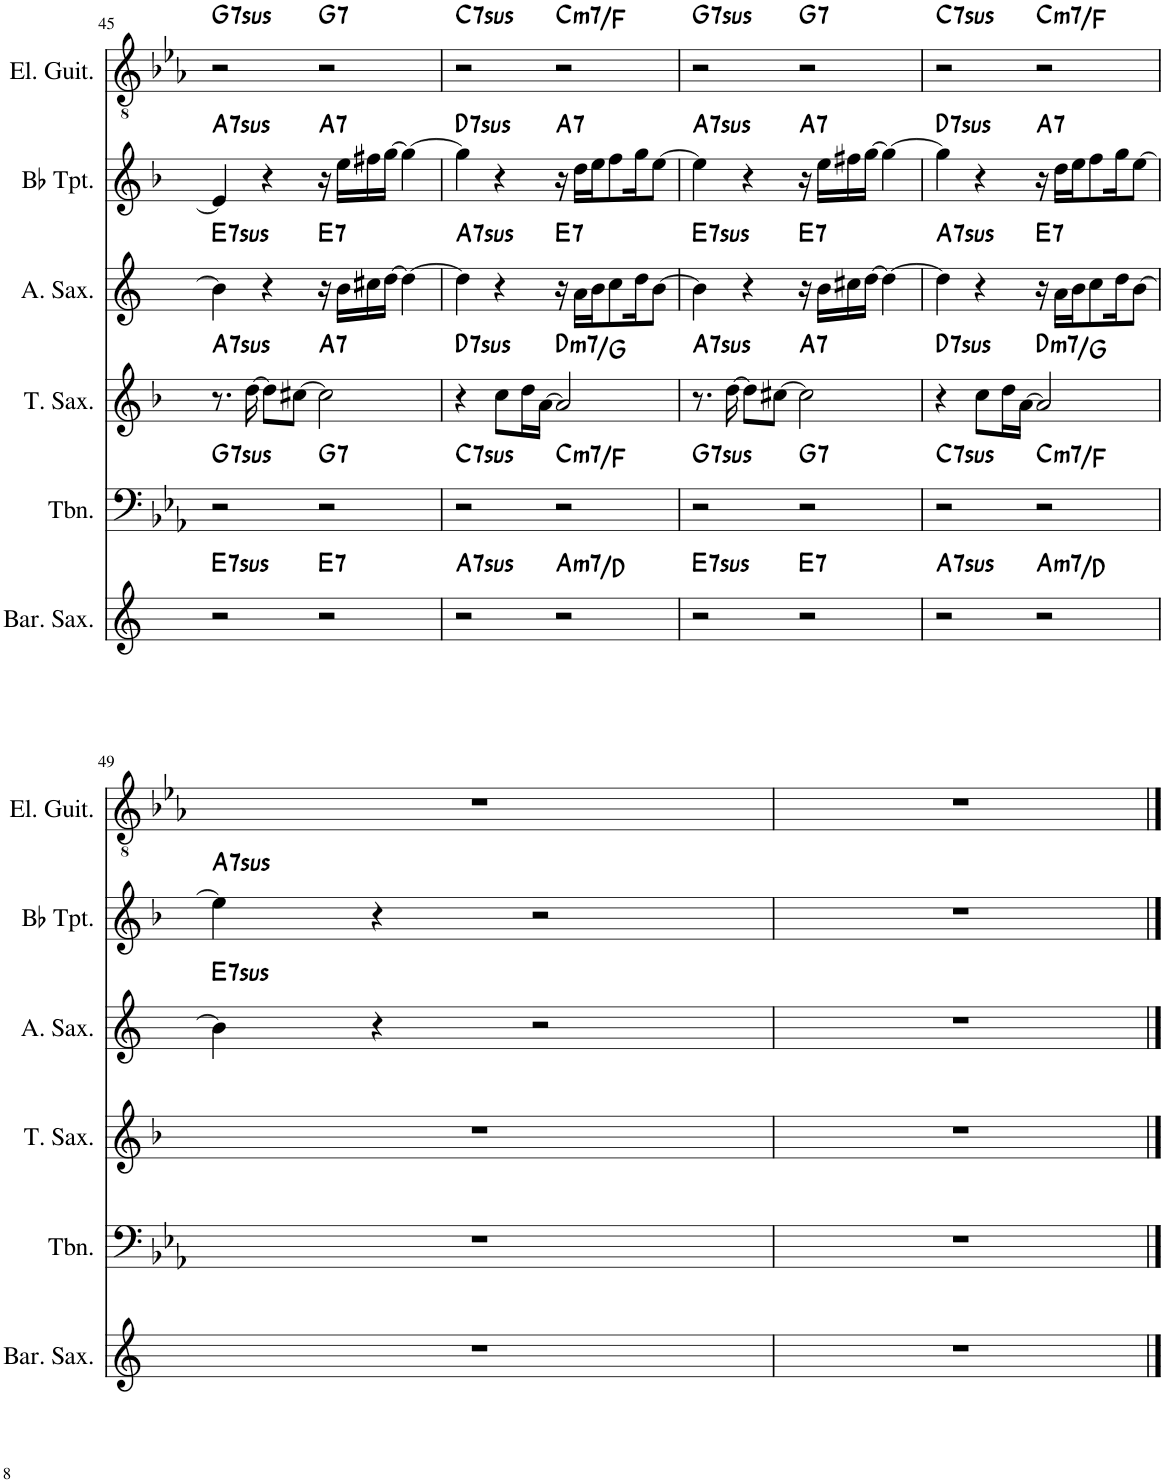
**kern	**harte	**kern	**harte	**kern	**harte	**kern	**harte	**kern	**harte	**kern	**harte
*part6	*part6	*part5	*part5	*part4	*part4	*part3	*part3	*part2	*part2	*part1	*part1
*staff6	*	*staff5	*	*staff4	*	*staff3	*	*staff2	*	*staff1	*
*I"Baritone Saxophone	*	*I"Trombone	*	*I"Tenor Saxophone	*	*I"Alto Saxophone	*	*I"Bb Trumpet	*	*I"Electric Guitar	*
*I'Bar. Sax.	*	*I'Tbn.	*	*I'T. Sax.	*	*I'A. Sax.	*	*I'Bb Tpt.	*	*I'El. Guit.	*
!!LO:PB:g=z
*clefG2	*	*clefF4	*	*clefG2	*	*clefG2	*	*clefG2	*	*clefGv2	*
*Trd12c21	*	*	*	*Trd8c14	*	*Trd5c9	*	*Trd1c2	*	*	*
*k[]	*	*k[b-e-a-]	*	*k[b-]	*	*k[]	*	*k[b-]	*	*k[b-e-a-]	*
*M4/4	*	*M4/4	*	*M4/4	*	*M4/4	*	*M4/4	*	*M4/4	*
=45	=45	=45	=45	=45	=45	=45	=45	=45	=45	=45	=45
!	!LO:H:kt=7sus	!	!LO:H:kt=7sus	!	!LO:H:kt=7sus	!	!LO:H:kt=7sus	!	!LO:H:kt=7sus	!	!LO:H:kt=7sus
2r	E:sus4(7)	2r	G:sus4(7)	8.r	A:sus4(7)	4b\]	E:sus4(7)	4e/]	A:sus4(7)	2r	G:sus4(7)
.	.	.	.	[16dd\	.	.	.	.	.	.	.
.	.	.	.	8dd\L]	.	4r	.	4r	.	.	.
.	.	.	.	[8cc#X\J	.	.	.	.	.	.	.
!	!LO:H:kt=7	!	!LO:H:kt=7	!	!LO:H:kt=7	!	!LO:H:kt=7	!	!LO:H:kt=7	!	!LO:H:kt=7
2r	E:7	2r	G:7	2cc#\]	A:7	16r	E:7	16r	A:7	2r	G:7
.	.	.	.	.	.	16b\LL	.	16ee\LL	.	.	.
.	.	.	.	.	.	16cc#X\	.	16ff#X\	.	.	.
.	.	.	.	.	.	[16dd\JJ	.	[16gg\JJ	.	.	.
.	.	.	.	.	.	4dd\_	.	4gg\_	.	.	.
=46	=46	=46	=46	=46	=46	=46	=46	=46	=46	=46	=46
!	!LO:H:kt=7sus	!	!LO:H:kt=7sus	!	!LO:H:kt=7sus	!	!LO:H:kt=7sus	!	!LO:H:kt=7sus	!	!LO:H:kt=7sus
2r	A:sus4(7)	2r	C:sus4(7)	4r	D:sus4(7)	4dd\]	A:sus4(7)	4gg\]	D:sus4(7)	2r	C:sus4(7)
.	.	.	.	8cc\L	.	4r	.	4r	.	.	.
.	.	.	.	16dd\L	.	.	.	.	.	.	.
.	.	.	.	[16a\JJ	.	.	.	.	.	.	.
!	!LO:H:kt=m7	!	!LO:H:kt=m7	!	!LO:H:kt=m7	!	!LO:H:kt=7	!	!LO:H:kt=7	!	!LO:H:kt=m7
2r	A:min7/4	2r	C:min7/4	2a/]	D:min7/4	16r	E:7	16r	A:7	2r	C:min7/4
.	.	.	.	.	.	16a\LL	.	16dd\LL	.	.	.
.	.	.	.	.	.	16b\J	.	16ee\J	.	.	.
.	.	.	.	.	.	8cc\	.	8ff\	.	.	.
.	.	.	.	.	.	16dd\K	.	16gg\K	.	.	.
.	.	.	.	.	.	[8b\J	.	[8ee\J	.	.	.
=47	=47	=47	=47	=47	=47	=47	=47	=47	=47	=47	=47
!	!LO:H:kt=7sus	!	!LO:H:kt=7sus	!	!LO:H:kt=7sus	!	!LO:H:kt=7sus	!	!LO:H:kt=7sus	!	!LO:H:kt=7sus
2r	E:sus4(7)	2r	G:sus4(7)	8.r	A:sus4(7)	4b\]	E:sus4(7)	4ee\]	A:sus4(7)	2r	G:sus4(7)
.	.	.	.	[16dd\	.	.	.	.	.	.	.
.	.	.	.	8dd\L]	.	4r	.	4r	.	.	.
.	.	.	.	[8cc#X\J	.	.	.	.	.	.	.
!	!LO:H:kt=7	!	!LO:H:kt=7	!	!LO:H:kt=7	!	!LO:H:kt=7	!	!LO:H:kt=7	!	!LO:H:kt=7
2r	E:7	2r	G:7	2cc#\]	A:7	16r	E:7	16r	A:7	2r	G:7
.	.	.	.	.	.	16b\LL	.	16ee\LL	.	.	.
.	.	.	.	.	.	16cc#X\	.	16ff#X\	.	.	.
.	.	.	.	.	.	[16dd\JJ	.	[16gg\JJ	.	.	.
.	.	.	.	.	.	4dd\_	.	4gg\_	.	.	.
=48	=48	=48	=48	=48	=48	=48	=48	=48	=48	=48	=48
!	!LO:H:kt=7sus	!	!LO:H:kt=7sus	!	!LO:H:kt=7sus	!	!LO:H:kt=7sus	!	!LO:H:kt=7sus	!	!LO:H:kt=7sus
2r	A:sus4(7)	2r	C:sus4(7)	4r	D:sus4(7)	4dd\]	A:sus4(7)	4gg\]	D:sus4(7)	2r	C:sus4(7)
.	.	.	.	8cc\L	.	4r	.	4r	.	.	.
.	.	.	.	16dd\L	.	.	.	.	.	.	.
.	.	.	.	[16a\JJ	.	.	.	.	.	.	.
!	!LO:H:kt=m7	!	!LO:H:kt=m7	!	!LO:H:kt=m7	!	!LO:H:kt=7	!	!LO:H:kt=7	!	!LO:H:kt=m7
2r	A:min7/4	2r	C:min7/4	2a/]	D:min7/4	16r	E:7	16r	A:7	2r	C:min7/4
.	.	.	.	.	.	16a\LL	.	16dd\LL	.	.	.
.	.	.	.	.	.	16b\J	.	16ee\J	.	.	.
.	.	.	.	.	.	8cc\	.	8ff\	.	.	.
.	.	.	.	.	.	16dd\K	.	16gg\K	.	.	.
.	.	.	.	.	.	[8b\J	.	[8ee\J	.	.	.
!!LO:LB:g=z
=49	=49	=49	=49	=49	=49	=49	=49	=49	=49	=49	=49
!	!	!	!	!	!	!	!LO:H:kt=7sus	!	!LO:H:kt=7sus	!	!
1r	.	1r	.	1r	.	4b\]	E:sus4(7)	4ee\]	A:sus4(7)	1r	.
.	.	.	.	.	.	4r	.	4r	.	.	.
.	.	.	.	.	.	2r	.	2r	.	.	.
=50	=50	=50	=50	=50	=50	=50	=50	=50	=50	=50	=50
1r	.	1r	.	1r	.	1r	.	1r	.	1r	.
==	==	==	==	==	==	==	==	==	==	==	==
*-	*-	*-	*-	*-	*-	*-	*-	*-	*-	*-	*-
